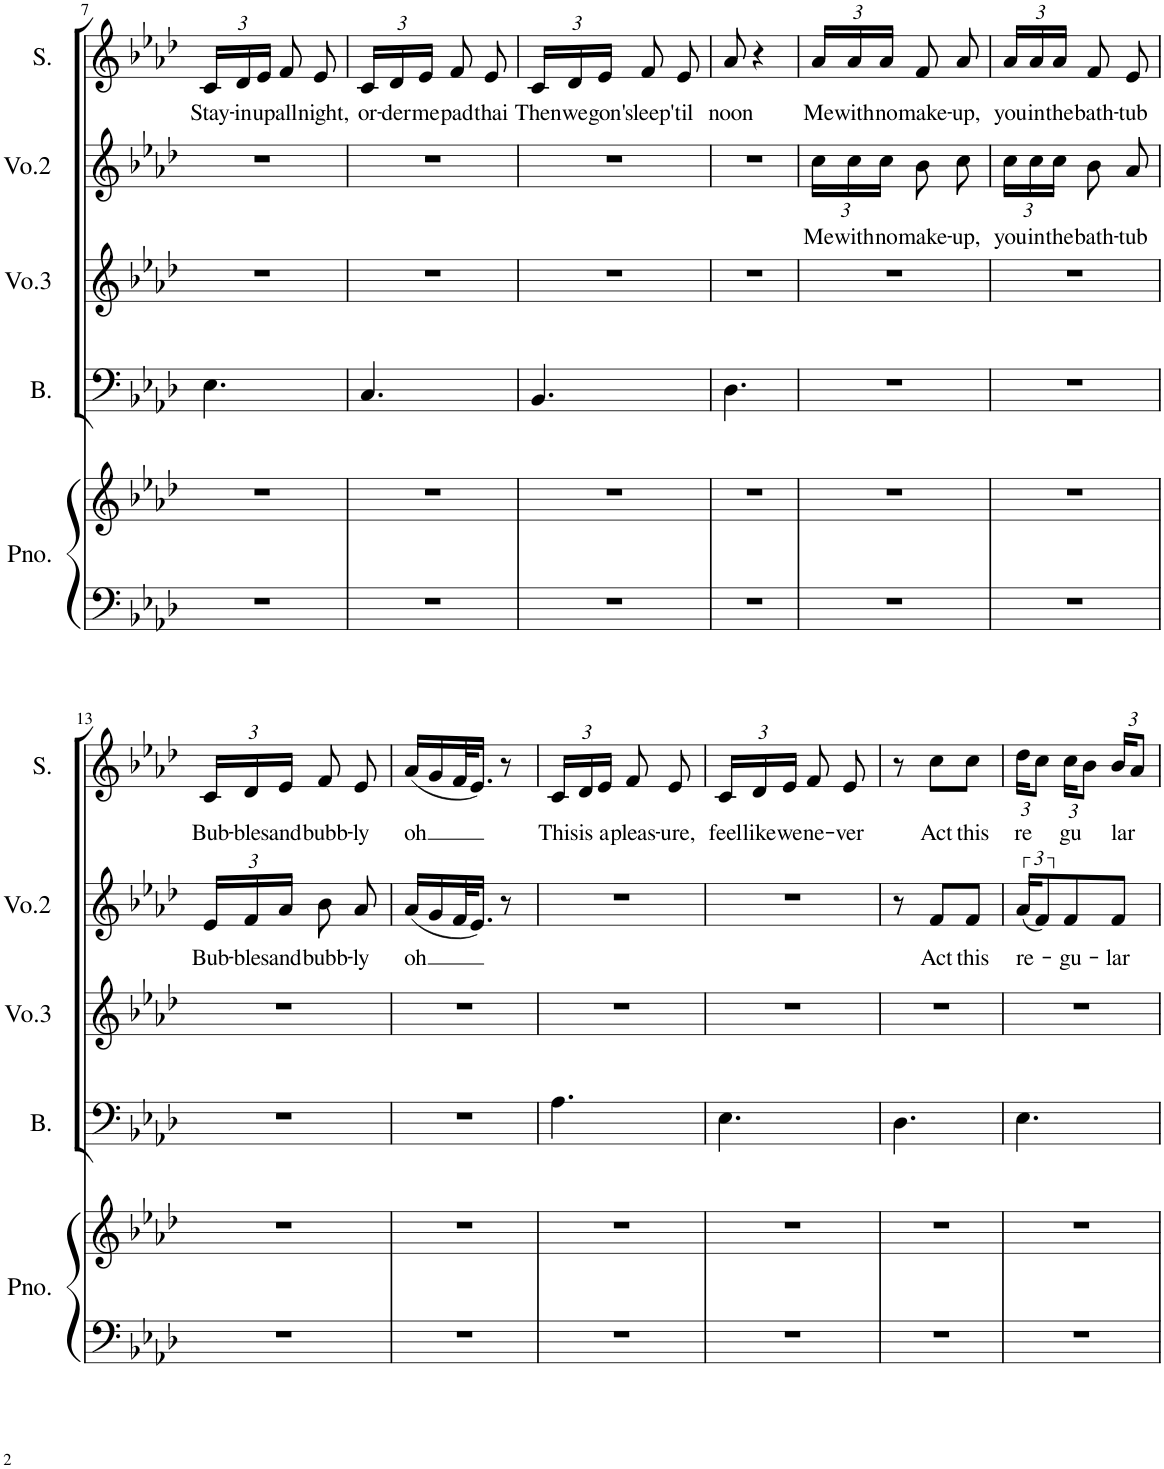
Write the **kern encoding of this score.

**kern	**kern	**kern	**kern	**kern	**text	**kern	**text
*part5	*part5	*part4	*part3	*part2	*part2	*part1	*part1
*staff6	*staff5	*staff4	*staff3	*staff2	*staff2	*staff1	*staff1
*I"Piano	*	*I"Bass	*I"Voice 3	*I"Voice 2	*	*I"Solo	*
*I'Pno.	*	*I'B.	*I'Vo.3	*I'Vo.2	*	*I'S.	*
!!LO:PB:g=z
*clefF4	*clefG2	*clefF4	*clefG2	*clefG2	*	*clefG2	*
*	*	*Trd7c12	*	*	*	*	*
*k[b-e-a-d-]	*k[b-e-a-d-]	*k[b-e-a-d-]	*k[b-e-a-d-]	*k[b-e-a-d-]	*	*k[b-e-a-d-]	*
*M3/8	*M3/8	*M3/8	*M3/8	*M3/8	*	*M3/8	*
*	*	*	*	*	*	*Xbrackettup	*
=7	=7	=7	=7	=7	=7	=7	=7
!	!	!	!	!	!	!	!LO:LY:b
4.r	4.r	4.E-\	4.r	4.r	.	24c/LL	Stay-
!	!	!	!	!	!	!	!LO:LY:b
.	.	.	.	.	.	24d-/	-in
!	!	!	!	!	!	!	!LO:LY:b
.	.	.	.	.	.	24e-/JJ	up
!	!	!	!	!	!	!	!LO:LY:b
.	.	.	.	.	.	8f/	all
!	!	!	!	!	!	!	!LO:LY:b
.	.	.	.	.	.	8e-/	night,
=8	=8	=8	=8	=8	=8	=8	=8
!	!	!	!	!	!	!	!LO:LY:b
4.r	4.r	4.C/	4.r	4.r	.	24c/LL	or-
!	!	!	!	!	!	!	!LO:LY:b
.	.	.	.	.	.	24d-/	-der
!	!	!	!	!	!	!	!LO:LY:b
.	.	.	.	.	.	24e-/JJ	me
!	!	!	!	!	!	!	!LO:LY:b
.	.	.	.	.	.	8f/	pad
!	!	!	!	!	!	!	!LO:LY:b
.	.	.	.	.	.	8e-/	thai
=9	=9	=9	=9	=9	=9	=9	=9
!	!	!	!	!	!	!	!LO:LY:b
4.r	4.r	4.BB-/	4.r	4.r	.	24c/LL	Then
!	!	!	!	!	!	!	!LO:LY:b
.	.	.	.	.	.	24d-/	we
!	!	!	!	!	!	!	!LO:LY:b
.	.	.	.	.	.	24e-/JJ	gon'
!	!	!	!	!	!	!	!LO:LY:b
.	.	.	.	.	.	8f/	sleep
!	!	!	!	!	!	!	!LO:LY:b
.	.	.	.	.	.	8e-/	'til
=10	=10	=10	=10	=10	=10	=10	=10
!	!	!	!	!	!	!	!LO:LY:b
4.r	4.r	4.D-\	4.r	4.r	.	8a-/	noon
.	.	.	.	.	.	4r	.
=11	=11	=11	=11	=11	=11	=11	=11
*	*	*	*	*Xbrackettup	*	*	*
!	!	!	!	!	!LO:LY:b	!	!LO:LY:b
4.r	4.r	4.r	4.r	24cc\LL	Me	24a-/LL	Me
!	!	!	!	!	!LO:LY:b	!	!LO:LY:b
.	.	.	.	24cc\	with	24a-/	with
!	!	!	!	!	!LO:LY:b	!	!LO:LY:b
.	.	.	.	24cc\JJ	no	24a-/JJ	no
!	!	!	!	!	!LO:LY:b	!	!LO:LY:b
.	.	.	.	8b-\	make-	8f/	make-
!	!	!	!	!	!LO:LY:b	!	!LO:LY:b
.	.	.	.	8cc\	-up,	8a-/	-up,
=12	=12	=12	=12	=12	=12	=12	=12
!	!	!	!	!	!LO:LY:b	!	!LO:LY:b
4.r	4.r	4.r	4.r	24cc\LL	you	24a-/LL	you
!	!	!	!	!	!LO:LY:b	!	!LO:LY:b
.	.	.	.	24cc\	in	24a-/	in
!	!	!	!	!	!LO:LY:b	!	!LO:LY:b
.	.	.	.	24cc\JJ	the	24a-/JJ	the
!	!	!	!	!	!LO:LY:b	!	!LO:LY:b
.	.	.	.	8b-\	bath-	8f/	bath-
!	!	!	!	!	!LO:LY:b	!	!LO:LY:b
.	.	.	.	8a-/	-tub	8e-/	-tub
!!LO:LB:g=z
=13	=13	=13	=13	=13	=13	=13	=13
!	!	!	!	!	!LO:LY:b	!	!LO:LY:b
4.r	4.r	4.r	4.r	24e-/LL	Bub-	24c/LL	Bub-
!	!	!	!	!	!LO:LY:b	!	!LO:LY:b
.	.	.	.	24f/	-bles	24d-/	-bles
!	!	!	!	!	!LO:LY:b	!	!LO:LY:b
.	.	.	.	24a-/JJ	and	24e-/JJ	and
!	!	!	!	!	!LO:LY:b	!	!LO:LY:b
.	.	.	.	8b-\	bubb-	8f/	bubb-
!	!	!	!	!	!LO:LY:b	!	!LO:LY:b
.	.	.	.	8a-/	-ly	8e-/	-ly
=14	=14	=14	=14	=14	=14	=14	=14
!	!	!	!	!	!LO:LY:b	!	!LO:LY:b
4.r	4.r	4.r	4.r	(16a-/LL	oh	(16a-/LL	oh
.	.	.	.	16g/	.	16g/	.
.	.	.	.	32f/K	.	32f/K	.
.	.	.	.	16.e-/JJ)	.	16.e-/JJ)	.
.	.	.	.	8r	.	8r	.
=15	=15	=15	=15	=15	=15	=15	=15
!	!	!	!	!	!	!	!LO:LY:b
4.r	4.r	4.A-\	4.r	4.r	.	24c/LL	This
!	!	!	!	!	!	!	!LO:LY:b
.	.	.	.	.	.	24d-/	is
!	!	!	!	!	!	!	!LO:LY:b
.	.	.	.	.	.	24e-/JJ	a
!	!	!	!	!	!	!	!LO:LY:b
.	.	.	.	.	.	8f/	pleas-
!	!	!	!	!	!	!	!LO:LY:b
.	.	.	.	.	.	8e-/	-ure,
=16	=16	=16	=16	=16	=16	=16	=16
!	!	!	!	!	!	!	!LO:LY:b
4.r	4.r	4.E-\	4.r	4.r	.	24c/LL	feel
!	!	!	!	!	!	!	!LO:LY:b
.	.	.	.	.	.	24d-/	like
!	!	!	!	!	!	!	!LO:LY:b
.	.	.	.	.	.	24e-/JJ	we
!	!	!	!	!	!	!	!LO:LY:b
.	.	.	.	.	.	8f/	ne-
!	!	!	!	!	!	!	!LO:LY:b
.	.	.	.	.	.	8e-/	-ver
=17	=17	=17	=17	=17	=17	=17	=17
4.r	4.r	4.D-\	4.r	8r	.	8r	.
!	!	!	!	!	!LO:LY:b	!	!LO:LY:b
.	.	.	.	8f/L	Act	8cc\L	Act
!	!	!	!	!	!LO:LY:b	!	!LO:LY:b
.	.	.	.	8f/J	this	8cc\J	this
=18	=18	=18	=18	=18	=18	=18	=18
*	*	*	*	*brackettup	*	*	*
!	!	!	!	!	!LO:LY:b	!	!LO:LY:b
4.r	4.r	4.E-\	4.r	(24a-/KL	-re-	24dd-\KL	re
.	.	.	.	12f/)	.	12cc\J	.
!	!	!	!	!	!LO:LY:b	!	!LO:LY:b
.	.	.	.	8f/	-gu-	24cc\KL	gu
.	.	.	.	.	.	12b-\J	.
!	!	!	!	!	!LO:LY:b	!	!LO:LY:b
.	.	.	.	8f/J	-lar	24b-/KL	lar
.	.	.	.	.	.	12a-/J	.
=	=	=	=	=	=	=	=
*-	*-	*-	*-	*-	*-	*-	*-
